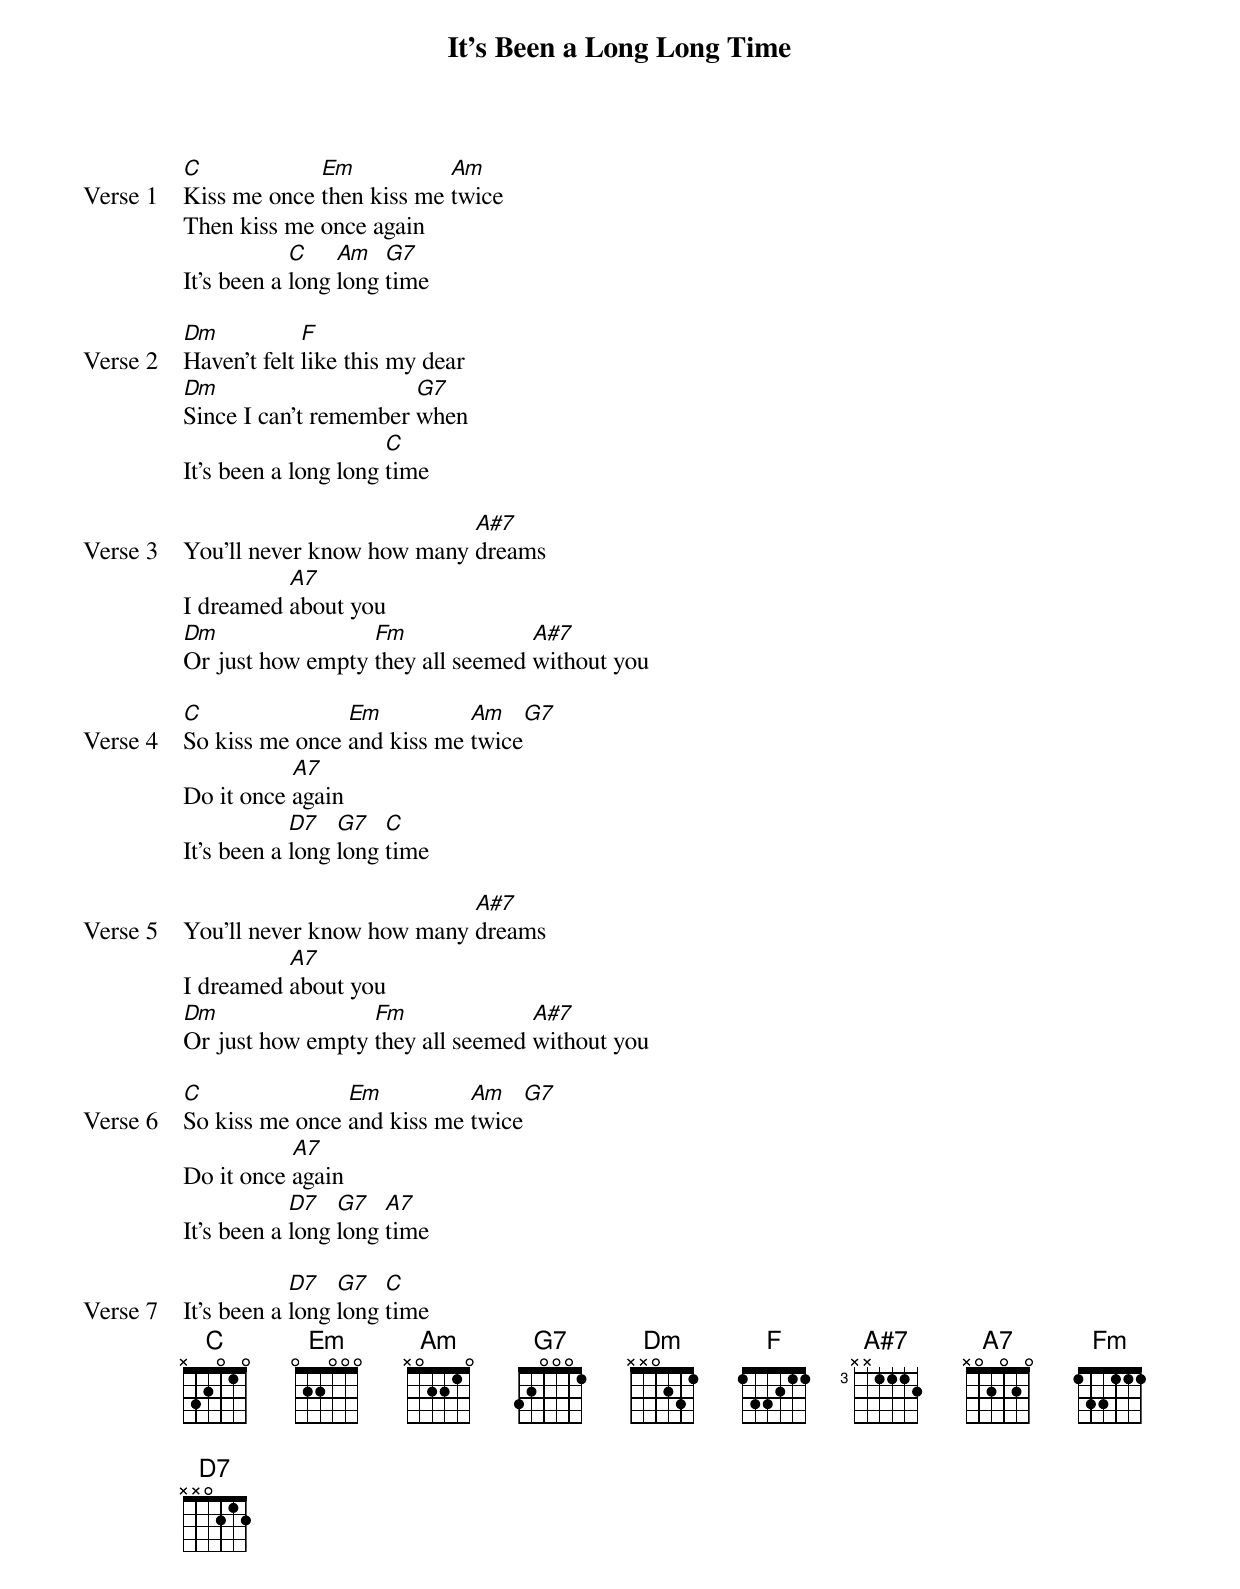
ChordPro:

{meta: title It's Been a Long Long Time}
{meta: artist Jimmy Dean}
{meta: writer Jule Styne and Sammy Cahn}

{start_of_verse: Verse 1}
[C]Kiss me once [Em]then kiss me [Am]twice
Then kiss me once again
It's been a [C]long [Am]long [G7]time
{end_of_verse}

{start_of_verse: Verse 2}
[Dm]Haven't felt [F]like this my dear
[Dm]Since I can't remember [G7]when
It's been a long long [C]time
{end_of_verse}

{start_of_verse: Verse 3}
You'll never know how many [A#7]dreams
I dreamed [A7]about you
[Dm]Or just how empty [Fm]they all seemed [A#7]without you
{end_of_verse}

{start_of_verse: Verse 4}
[C]So kiss me once [Em]and kiss me [Am]twice[G7]
Do it once [A7]again
It's been a [D7]long [G7]long [C]time
{end_of_verse}

{start_of_verse: Verse 5}
You'll never know how many [A#7]dreams
I dreamed [A7]about you
[Dm]Or just how empty [Fm]they all seemed [A#7]without you
{end_of_verse}

{start_of_verse: Verse 6}
[C]So kiss me once [Em]and kiss me [Am]twice[G7]
Do it once [A7]again
It's been a [D7]long [G7]long [A7]time
{end_of_verse}

{start_of_verse: Verse 7}
It's been a [D7]long [G7]long [C]time
{end_of_verse}
